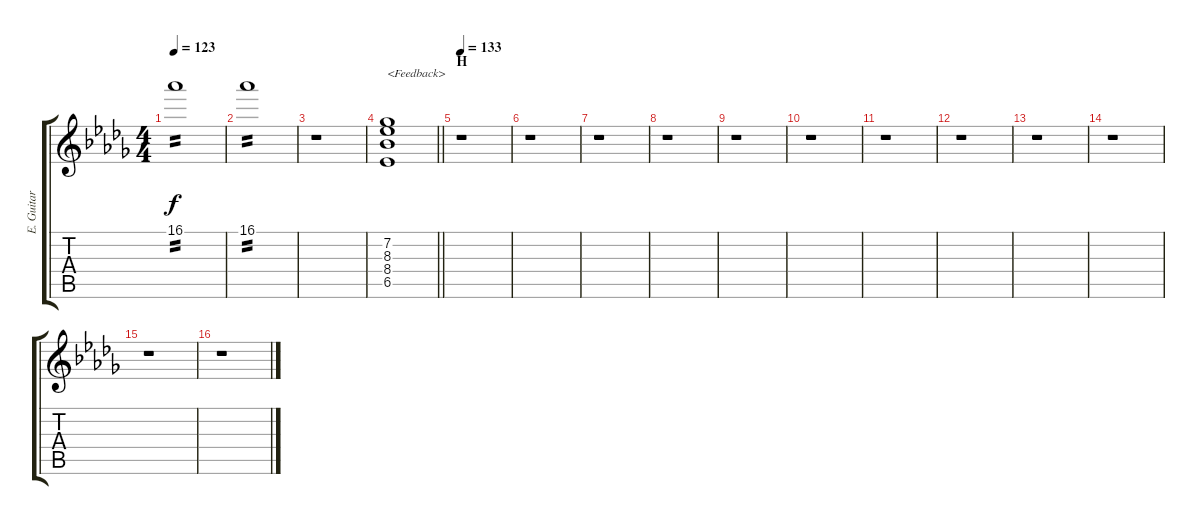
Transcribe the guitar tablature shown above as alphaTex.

\track ("E. Guitar I" "E. Guitar ") {instrument overdrivenguitar}
\staff {score tabs}
\tuning (E4 B3 G3 D3 A2 E2) {hide}
\ts (4 4)
\tempo 123
\clef g2
\ks db
16.1.1{tp 2 dy f} |
16.1.1{tp 2} |
r.1 |
\barLineRight lightlight
(7.2 8.3 8.4 6.5).1{txt "<Feedback>" instrument overdrivenguitar} |
\section ("" "H")
\tempo 133
r.1 |
r.1 |
r.1 |
r.1 |
r.1 |
r.1 |
r.1 |
r.1 |
r.1 |
r.1 |
r.1 |
r.1
